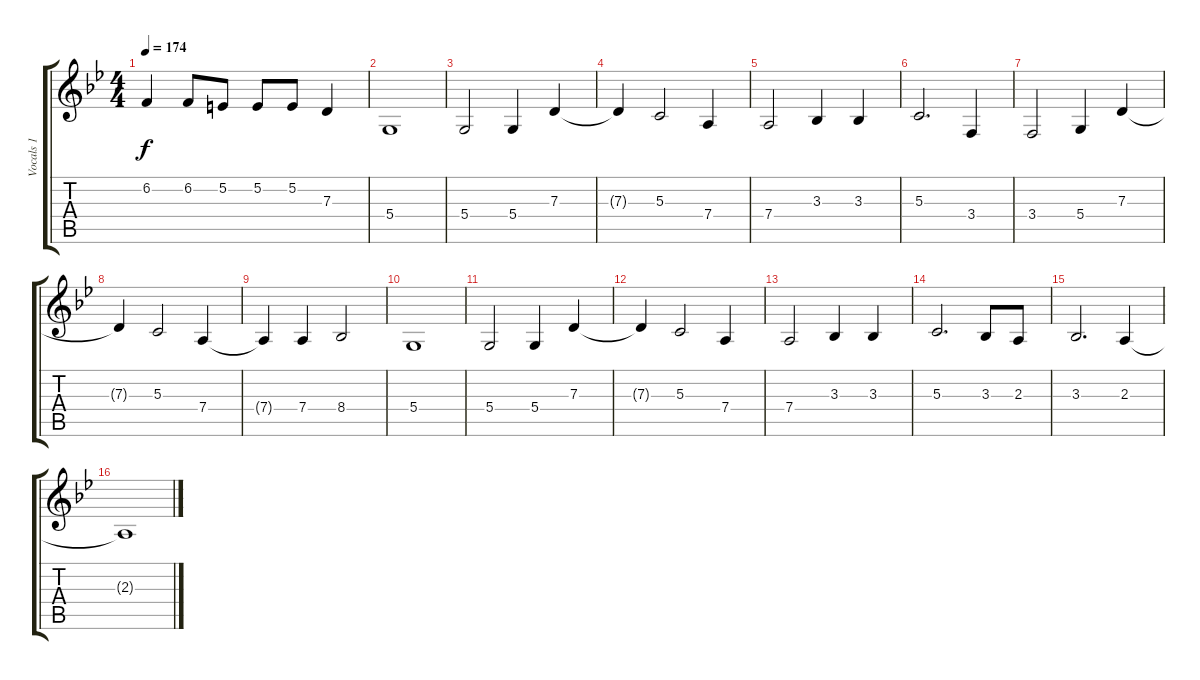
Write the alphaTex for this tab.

\track ("Vocals 1" "Vocals 1") {instrument lead3calliope}
\staff {score tabs}
\tuning (E4 B3 G3 D3 A2 E2) {hide}
\ts (4 4)
\tempo 174
\clef g2
\ks gminor
6.2{t}.4{dy f} 6.2.8 5.2.8 5.2.8 5.2.8 7.3.4 |
5.4.1 |
5.4.2 5.4.4 7.3.4 |
7.3{t}.4 5.3.2 7.4.4 |
7.4.2 3.3.4 3.3.4 |
5.3.2{d} 3.4.4 |
3.4.2 5.4.4 7.3.4 |
7.3{t}.4 5.3.2 7.4.4 |
7.4{t}.4 7.4.4 8.4.2 |
5.4.1 |
5.4.2 5.4.4 7.3.4 |
7.3{t}.4 5.3.2 7.4.4 |
7.4.2 3.3.4 3.3.4 |
5.3.2{d} 3.3.8 2.3.8 |
3.3.2{d} 2.3.4 |
2.3{t}.1
